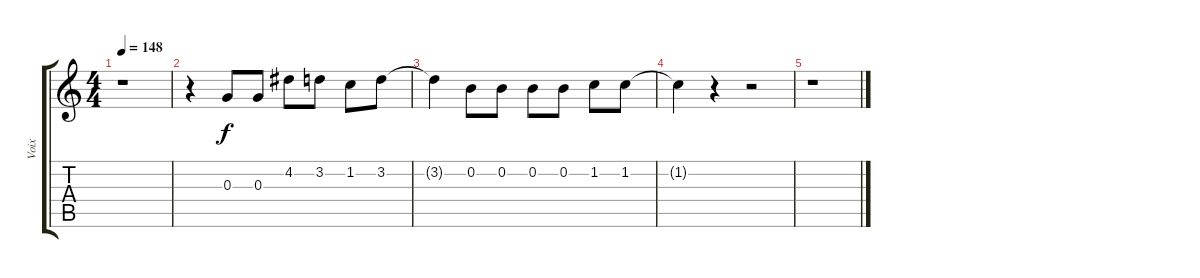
\track ("Voix" "Voix") {instrument accordion}
\staff {score tabs}
\tuning (E5 B4 G4 D4 A3 E3) {hide}
\ts (4 4)
\tempo 148
\clef g2
\ks c
r.1{dy f} |
r.4 0.3.8 0.3.8 4.2.8 3.2.8 1.2.8 3.2.8 |
3.2{t}.4 0.2.8 0.2.8 0.2.8 0.2.8 1.2.8 1.2.8 |
1.2{t}.4 r.4 r.2 |
r.1
